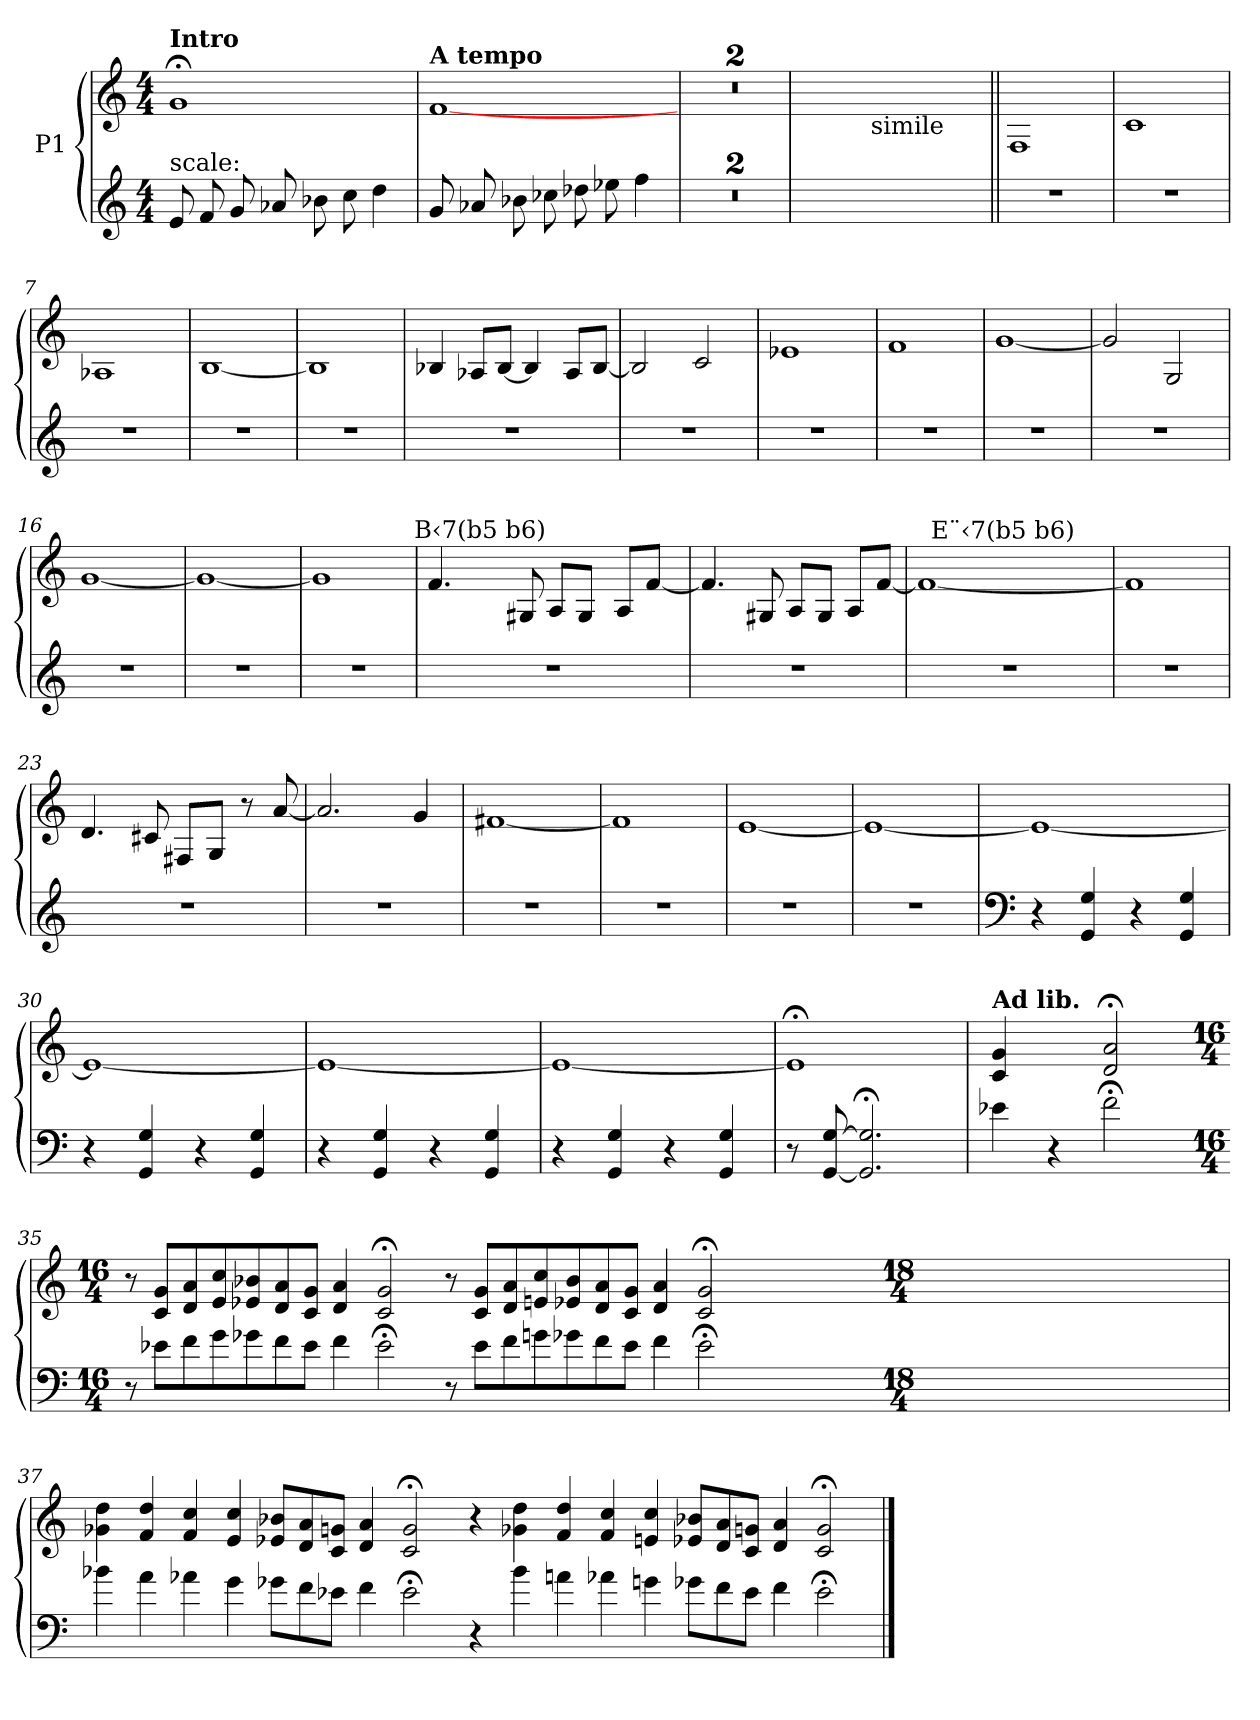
**kern	**kern
*part1	*part1
*staff2	*staff1
*I"P1	*
!!LO:PB:g=z
*clefG2	*clefG2
*k[]	*k[]
*M4/4	*M4/4
=	=
!	!LO:TX:a:B:t=Intro
!LO:TX:a:t=scale&colon;	!
8ei/	1g;i
8fi/	.
8gi/	.
8a-Xi/	.
8b-Xi\	.
8cci\	.
4ddi\	.
=1	=1
!	!LO:TX:a:B:t=A tempo
8gi/	[<1fi
8a-Xi/	.
8b-Xi\	.
8cc-Xi\	.
8dd-Xi\	.
8ee-Xi\	.
4ffi\	.
=2	=2
1r	1r
=3	=3
1r	1r
=4	=4
*	*^
1ryy	1ryy	8ryy
.	.	16ryy
.	.	32ryy
.	.	64ryy
.	.	256ryy
.	.	1024ryy
!	!	!LO:TX:b:t=simile
.	.	2ryy
.	.	4ryy
.	.	128ryy
.	.	512.ryy
!!LO:LB:g=z
=5||	=5||	=5||
!	!LO:TX:a:B:t=Theme	!
*	*v	*v
1r	1Fi
=6	=6
1r	1ci
=7	=7
1r	1A-Xi
=8	=8
1r	[<1Bi
=9	=9
1r	1Bi]
!!LO:LB:g=z
=10	=10
1r	4B-Xi/
.	8A-Xi/L
.	[<8B-i/J
.	4B-i/]
.	8A-i/L
.	[<8B-i/J
=11	=11
1r	2B-i/]
.	2ci/
=12	=12
1r	1e-Xi
=13	=13
1r	1fi
!!LO:LB:g=z
=14	=14
1r	[<1gi
=15	=15
1r	2gi/]
.	2Gi/
=16	=16
1r	[<1gi
=17	=17
1r	1gi_<
=18	=18
1r	1gi]
!!LO:LB:g=z
=19	=19
*	*^
1r	4.fi/	8ryy
.	.	32ryy
.	.	64ryy
.	.	1024ryy
!	!	!LO:TX:a:cj:t=B‹7(b5 b6)
.	.	2ryy
.	8G#Xi/	.
.	8Ai/L	.
.	8G#i/J	.
.	.	4ryy
.	8Ai/L	.
.	[<8fi/J	.
.	.	16ryy
.	.	128...ryy
*	*v	*v
=20	=20
1r	4.fi/]
.	8G#Xi/
.	8Ai/L
.	8G#i/J
.	8Ai/L
.	[<8fi/J
=21	=21
*	*^
1r	1fi_<	4ryy
.	.	16ryy
.	.	32ryy
.	.	128ryy
.	.	512.ryy
!	!	!LO:TX:a:cj:t=E¨‹7(b5 b6)
.	.	2ryy
.	.	8ryy
.	.	64ryy
.	.	256ryy
.	.	1024ryy
*	*v	*v
=22	=22
1r	1fi]
!!LO:LB:g=z
=23	=23
1r	4.di/
.	8c#Xi/
.	8F#Xi/L
.	8Gi/J
.	8r
.	[<8ai/
=24	=24
1r	2.ai/]
.	4gi/
=25	=25
1r	[<1f#Xi
=26	=26
1r	1f#i]
=27	=27
1r	[<1ei
=28	=28
1r	1ei_<
!!LO:PB:g=z
=29	=29
*clefF4	*
*8ba	*
4r	1ei_<
4GGGi/ 4GGi	.
4r	.
4GGGi/ 4GGi	.
=30	=30
4r	1ei_<
4GGGi/ 4GGi	.
4r	.
4GGGi/ 4GGi	.
=31	=31
4r	1ei_<
4GGGi/ 4GGi	.
4r	.
4GGGi/ 4GGi	.
=32	=32
4r	1ei_<
4GGGi/ 4GGi	.
4r	.
4GGGi/ 4GGi	.
=33	=33
8r	1e;i]
[<8GGGi/ [>8GGi	.
2.GGGi/]; 2.GGi];	.
!!LO:LB:g=z
=34	=34
*	*X8ba
!	!LO:TX:a:B:t=Ad lib.
4E-Xi\	4ci/ 4gi
4r	4ryy
2F;i\	2di/; 2ai;
=35-	=35-
*M16/4	*M16/4
8r	8r
8E-Xi\L	8ci/ 8giL
8Fi\	8di/ 8ai
8Gi\	8ei/ 8cci
8G-Xi\	8e-Xi/ 8b-Xi
8Fi\	8di/ 8ai
8E-i\J	8ci/ 8giJ
4Fi\	4di/ 4ai
2E-;i\	2ci/; 2gi;
8r	8r
8E-i\L	8ci/ 8giL
8Fi\	8di/ 8ai
8Gni\	8eni/ 8cci
8G-Xi\	8e-Xi/ 8b-i
8Fi\	8di/ 8ai
8E-i\J	8ci/ 8giJ
4Fi\	4di/ 4ai
2E-;i\	2ci/; 2gi;
2.ryy	4ryy
.	2ryy
=36-	=36-
*M18/4	*M18/4
00ryy	00ryy
2ryy	2ryy
!!LO:LB:g=z
=37	=37
4B-Xi\	4g-Xi\ 4ddi
4Ai\	4fi/ 4ddi
4A-Xi\	4fi/ 4cci
4Gi\	4ei/ 4cci
8G-Xi\L	8e-Xi/ 8b-XiL
8Fi\	8di/ 8ai
8E-Xi\J	8ci/ 8gniJ
4Fi\	4di/ 4ai
2E-;i\	2ci/; 2gi;
4r	4r
4B-i\	4g-Xi\ 4ddi
4Ani\	4fi/ 4ddi
4A-Xi\	4fi/ 4cci
4Gni\	4eni/ 4cci
8G-Xi\L	8e-Xi/ 8b-XiL
8Fi\	8di/ 8ai
8E-i\J	8ci/ 8gniJ
4Fi\	4di/ 4ai
2E-;i\	2ci/; 2gi;
==	==
*-	*-
